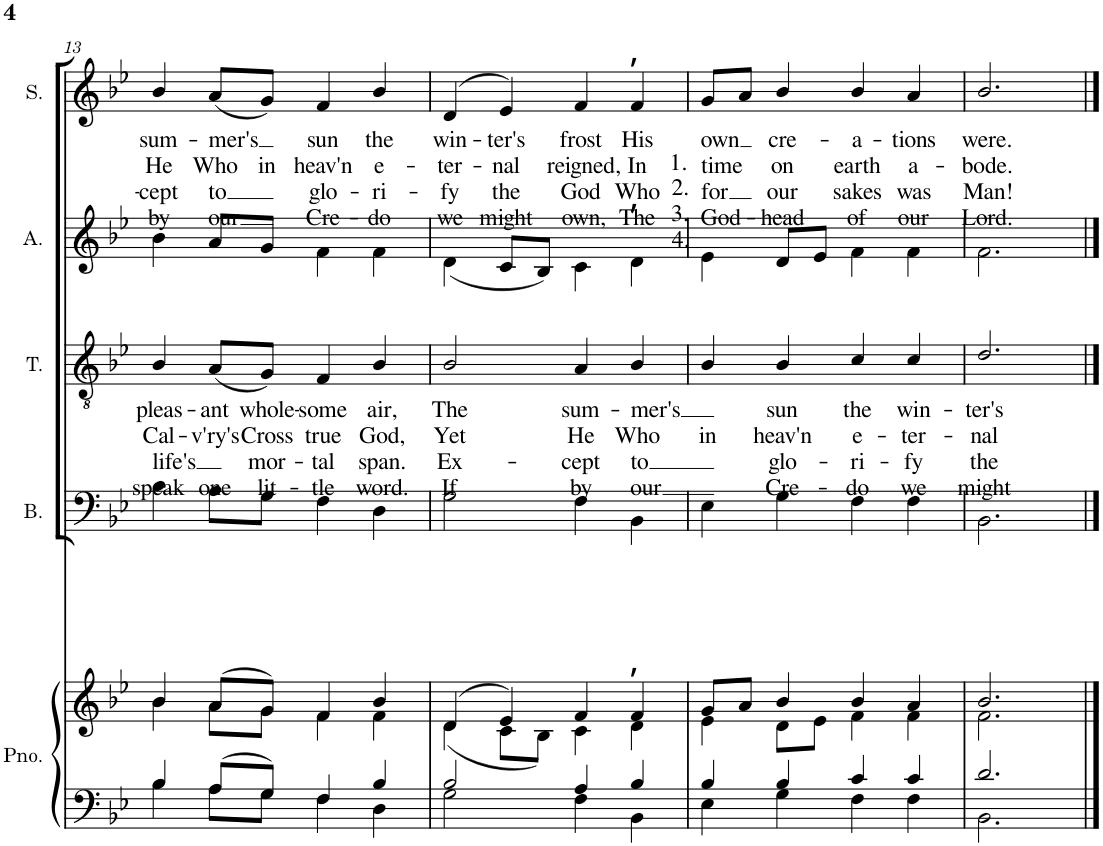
**kern	**kern	**kern	**kern	**text	**text	**text	**text	**kern	**kern	**text	**text	**text	**text
*part5	*part5	*part4	*part3	*part3	*part3	*part3	*part3	*part2	*part1	*part1	*part1	*part1	*part1
*staff6	*staff5	*staff4	*staff3	*staff3	*staff3	*staff3	*staff3	*staff2	*staff1	*staff1	*staff1	*staff1	*staff1
*I"Piano	*	*I"Bass	*I"Tenor	*	*	*	*	*I"Alto	*I"Soprano	*	*	*	*
*I'Pno.	*	*I'B.	*I'T.	*	*	*	*	*I'A.	*I'S.	*	*	*	*
!!LO:PB:g=z
*clefF4	*clefG2	*clefF4	*clefGv2	*	*	*	*	*clefG2	*clefG2	*	*	*	*
*k[b-e-]	*k[b-e-]	*k[b-e-]	*k[b-e-]	*	*	*	*	*k[b-e-]	*k[b-e-]	*	*	*	*
*M4/4	*M4/4	*M4/4	*M4/4	*	*	*	*	*M4/4	*M4/4	*	*	*	*
=13	=13	=13	=13	=13	=13	=13	=13	=13	=13	=13	=13	=13	=13
*^	*^	*	*	*	*	*	*	*	*	*	*	*	*
!	!	!	!	!	!	!LO:LY:b	!LO:LY:b	!LO:LY:b	!LO:LY:b	!	!	!LO:LY:b	!LO:LY:b	!LO:LY:b	!LO:LY:b
4B-/	4B-\	4b-/	4b-\	4B-\	4B-/	pleas-	Cal-	life's	speak	4b-\	4b-/	sum-	He	-cept	by
!	!	!	!	!	!	!LO:LY:b	!LO:LY:b	!	!LO:LY:b	!	!	!LO:LY:b	!LO:LY:b	!LO:LY:b	!LO:LY:b
8A/L	8A\L	(8a/L	8a\L	8A\L	(8A/L	-ant	-v'ry's	.	one	8a/L	(8a/L	-mer's	Who	to	our
!	!	!	!	!	!	!LO:LY:b	!LO:LY:b	!LO:LY:b	!LO:LY:b	!	!	!	!LO:LY:b	!	!
8G/J	8G\J	8g/J)	8g\J	8G\J	8G/J)	whole-	Cross	mor-	lit-	8g/J	8g/J)	.	in	.	.
!	!	!	!	!	!	!LO:LY:b	!LO:LY:b	!LO:LY:b	!LO:LY:b	!	!	!LO:LY:b	!LO:LY:b	!LO:LY:b	!LO:LY:b
4F/	4F\	4f/	4f\	4F\	4F/	-some	true	-tal	-tle	4f\	4f/	sun	heav'n	glo-	Cre-
!	!	!	!	!	!	!LO:LY:b	!LO:LY:b	!LO:LY:b	!LO:LY:b	!	!	!LO:LY:b	!LO:LY:b	!LO:LY:b	!LO:LY:b
4B-/	4D\	4b-/	4f\	4D\	4B-/	air,	God,	span.	word.	4f\	4b-/	the	e-	-ri-	-do
=14	=14	=14	=14	=14	=14	=14	=14	=14	=14	=14	=14	=14	=14	=14	=14
!	!	!	!	!	!	!LO:LY:b	!LO:LY:b	!LO:LY:b	!LO:LY:b	!	!	!LO:LY:b	!LO:LY:b	!LO:LY:b	!LO:LY:b
2B-/	2G\	(>4d/	(<4d\	2G\	2B-/	The	Yet	Ex-	If	(<4d\	(>4d/	win-	-ter-	-fy	we
!	!	!	!	!	!	!	!	!	!	!	!	!LO:LY:b	!LO:LY:b	!LO:LY:b	!LO:LY:b
.	.	4e-/)	8c\L	.	.	.	.	.	.	8c/L	4e-/)	-ter's	-nal	the	might
.	.	.	8B-\J)	.	.	.	.	.	.	8B-/J)	.	.	.	.	.
!	!	!	!	!	!	!LO:LY:b	!LO:LY:b	!LO:LY:b	!LO:LY:b	!	!	!LO:LY:b	!LO:LY:b	!LO:LY:b	!LO:LY:b
4A/	4F\	4f/	4c\	4F\	4A/	sum-	He	-cept	by	4c\	4f/	frost	reigned,	God	own,
!	!	!	!	!	!	!	!	!	!	!	!LO:TX:a:t=,	!	!	!	!
!	!	!	!	!	!	!	!	!	!	!LO:TX:a:t=,	!	!	!	!	!
!	!	!LO:TX:a:t=,	!	!	!	!	!	!	!	!	!	!	!	!	!
!	!	!	!	!	!	!LO:LY:b	!LO:LY:b	!LO:LY:b	!LO:LY:b	!	!	!LO:LY:b	!LO:LY:b	!LO:LY:b	!LO:LY:b
4B-/	4BB-\	4f/	4d\	4BB-\	4B-/	-mer's	Who	to	our	4d\	4f/	His	In	Who	The
=15	=15	=15	=15	=15	=15	=15	=15	=15	=15	=15	=15	=15	=15	=15	=15
!	!	!	!	!	!	!	!	!	!	!	!LO:TX:b:t=1.	!	!	!	!
!	!	!	!	!	!	!	!	!	!	!	!LO:TX:b:t=2.	!	!	!	!
!	!	!	!	!	!	!	!	!	!	!	!LO:TX:b:t=3.	!	!	!	!
!	!	!	!	!	!	!	!	!	!	!	!LO:TX:b:t=4.	!	!	!	!
!	!	!	!	!	!	!	!LO:LY:b	!	!	!	!	!LO:LY:b	!LO:LY:b	!LO:LY:b	!LO:LY:b
4B-/	4E-\	8g/L	4e-\	4E-\	4B-/	.	in	.	.	4e-\	8g/L	own	time	for	God-
.	.	8a/J	.	.	.	.	.	.	.	.	8a/J	.	.	.	.
!	!	!	!	!	!	!LO:LY:b	!LO:LY:b	!LO:LY:b	!LO:LY:b	!	!	!LO:LY:b	!LO:LY:b	!LO:LY:b	!LO:LY:b
4B-/	4G\	4b-/	8d\L	4G\	4B-/	sun	heav'n	glo-	Cre-	8d/L	4b-/	cre-	on	our	-head
.	.	.	8e-\J	.	.	.	.	.	.	8e-/J	.	.	.	.	.
!	!	!	!	!	!	!LO:LY:b	!LO:LY:b	!LO:LY:b	!LO:LY:b	!	!	!LO:LY:b	!LO:LY:b	!LO:LY:b	!LO:LY:b
4c/	4F\	4b-/	4f\	4F\	4c/	the	e-	-ri-	-do	4f\	4b-/	-a-	earth	sakes	of
!	!	!	!	!	!	!LO:LY:b	!LO:LY:b	!LO:LY:b	!LO:LY:b	!	!	!LO:LY:b	!LO:LY:b	!LO:LY:b	!LO:LY:b
4c/	4F\	4a/	4f\	4F\	4c/	win-	-ter-	-fy	we	4f\	4a/	-tions	a-	was	our
=16	=16	=16	=16	=16	=16	=16	=16	=16	=16	=16	=16	=16	=16	=16	=16
!	!	!	!	!	!	!LO:LY:b	!LO:LY:b	!LO:LY:b	!LO:LY:b	!	!	!LO:LY:b	!LO:LY:b	!LO:LY:b	!LO:LY:b
2.d/	2.BB-\	2.b-/	2.f\	2.BB-\	2.d/	-ter's	-nal	the	might	2.f\	2.b-/	were.	-bode.	Man!	Lord.
*v	*v	*	*	*	*	*	*	*	*	*	*	*	*	*	*
*	*v	*v	*	*	*	*	*	*	*	*	*	*	*	*
==	==	==	==	==	==	==	==	==	==	==	==	==	==
*-	*-	*-	*-	*-	*-	*-	*-	*-	*-	*-	*-	*-	*-
